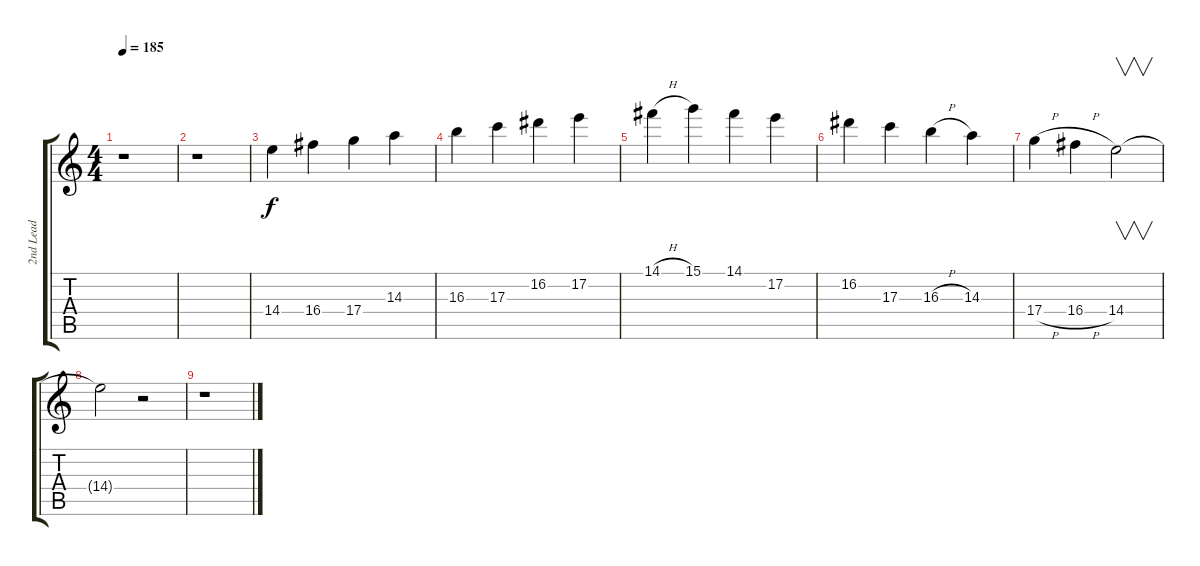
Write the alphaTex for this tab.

\track ("2nd Lead" "2nd Lead") {instrument distortionguitar}
\staff {score tabs}
\tuning (E4 B3 G3 D3 A2 E2) {hide}
\ts (4 4)
\tempo 185
\clef g2
\ks c
r.1{dy f} |
r.1 |
14.4.4 16.4.4 17.4.4 14.3.4 |
16.3.4 17.3.4 16.2.4 17.2.4 |
14.1{h}.4 15.1.4 14.1.4 17.2.4 |
16.2.4 17.3.4 16.3{h}.4 14.3.4 |
17.4{h}.4 16.4{h}.4 14.4.2{v} |
14.4{t}.2 r.2 |
r.1
